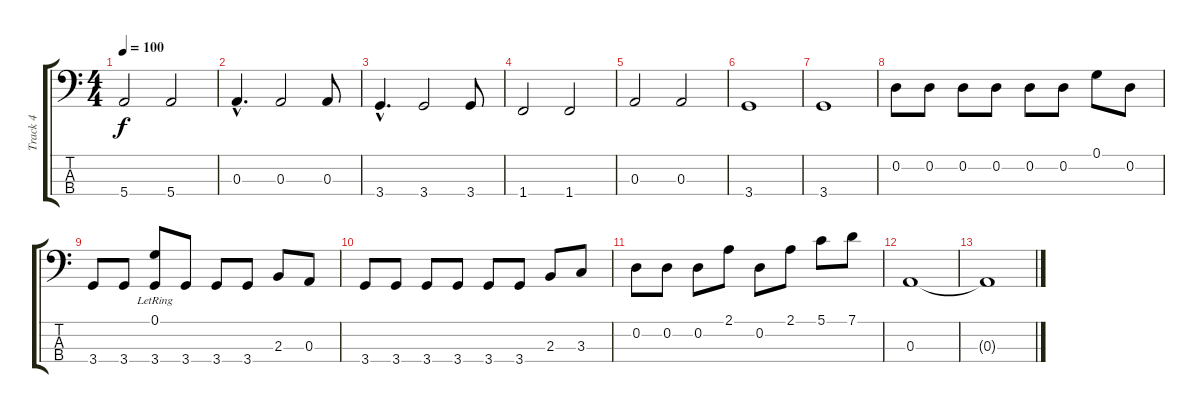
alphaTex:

\track ("Track 4" "Track 4") {instrument electricbassfinger}
\staff {score tabs}
\tuning (G2 D2 A1 E1) {hide}
\ts (4 4)
\tempo 100
\clef f4
\ks c
5.4.2{dy f} 5.4.2 |
0.3{hac}.4{d} 0.3.2 0.3.8 |
3.4{hac}.4{d} 3.4.2 3.4.8 |
1.4.2 1.4.2 |
0.3.2 0.3.2 |
3.4.1 |
3.4.1 |
0.2.8 0.2.8 0.2.8 0.2.8 0.2.8 0.2.8 0.1.8 0.2.8 |
3.4.8 3.4.8 (0.1{lr} 3.4).8 3.4.8 3.4.8 3.4.8 2.3.8 0.3.8 |
3.4.8 3.4.8 3.4.8 3.4.8 3.4.8 3.4.8 2.3.8 3.3.8 |
0.2.8 0.2.8 0.2.8 2.1.8 0.2.8 2.1.8 5.1.8 7.1.8 |
0.3.1 |
0.3{t}.1
